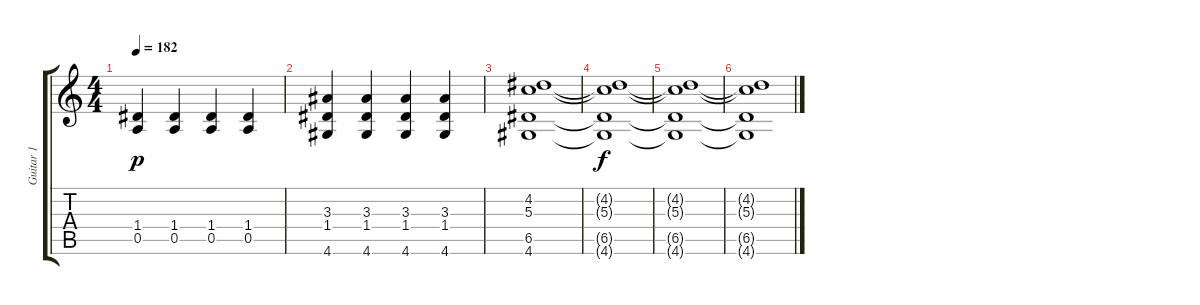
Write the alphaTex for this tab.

\track ("Guitar 1" "Guitar 1") {instrument distortionguitar}
\staff {score tabs}
\tuning (E4 B3 G3 D3 A2 E2) {hide}
\ts (4 4)
\tempo 182
\clef g2
\ks c
(1.4 0.5).4{dy p} (1.4 0.5).4 (1.4 0.5).4 (1.4 0.5).4 |
(3.3 1.4 4.6).4 (3.3 1.4 4.6).4 (3.3 1.4 4.6).4 (3.3 1.4 4.6).4 |
(4.2 5.3 6.5 4.6).1 |
(4.2{t} 5.3{t} 6.5{t} 4.6{t}).1{dy f} |
(4.2{t} 5.3{t} 6.5{t} 4.6{t}).1 |
(4.2{t} 5.3{t} 6.5{t} 4.6{t}).1
